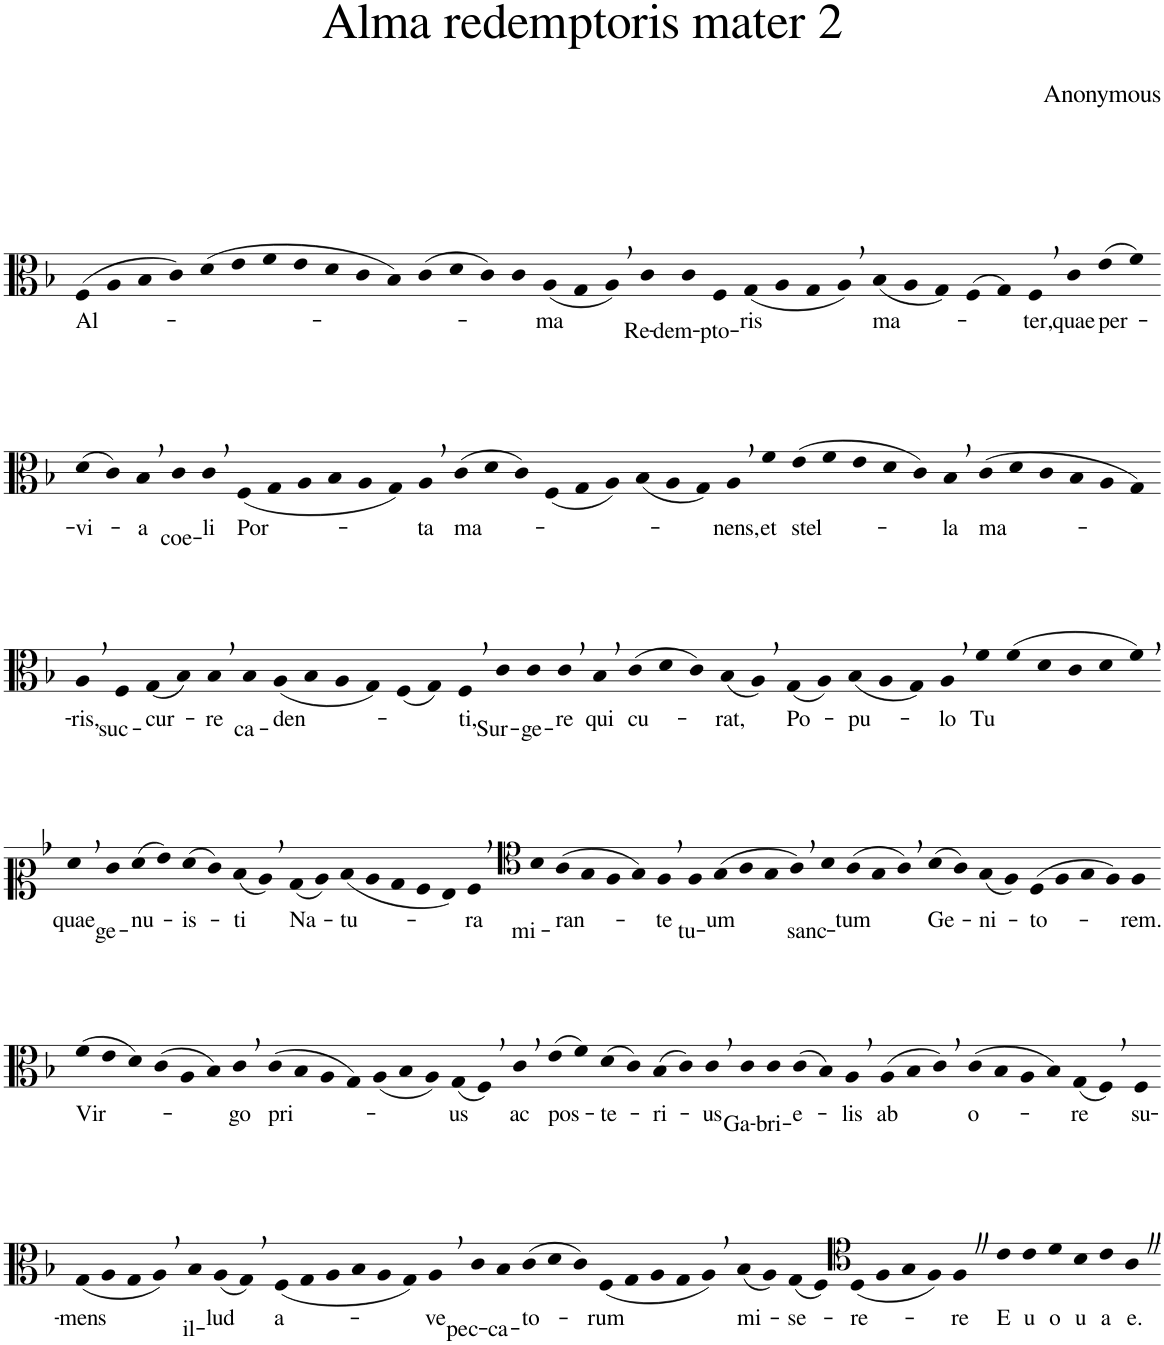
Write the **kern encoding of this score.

**kern	**text
*part1	*part1
*staff1	*staff1
*I"Piano	*
*I'Pno.	*
*clefC3	*
*k[b-]	*
*M36/4	*
=1	=1
!	!LO:LY:b
(4F	Al-
4A	.
4B-	.
4c)	.
(4d	.
4e	.
4f	.
4e	.
4d	.
4c	.
4B-)	.
(4c	.
4d	.
4c)	.
4c	.
!	!LO:LY:b
(4A	-ma
4G	.
4A,)	.
!	!LO:LY:b
4c	Re-
!	!LO:LY:b
4c	-dem-
!	!LO:LY:b
4F	-pto-
!	!LO:LY:b
(4G	-ris
4A	.
4G	.
4A,)	.
!	!LO:LY:b
(4B-	ma-
4A	.
4G)	.
(4F	.
4G)	.
!	!LO:LY:b
4F,	-ter,
!	!LO:LY:b
4c	quae
!	!LO:LY:b
(4e	per-
4f)	.
!!LO:LB:g=z
=2-	=2-
!	!LO:LY:b
(4d	vi-
4c)	.
!	!LO:LY:b
4B-,	-a
!	!LO:LY:b
4c	coe-
!	!LO:LY:b
4c,	-li
!	!LO:LY:b
(4F	Por-
4G	.
4A	.
4B-	.
4A	.
4G)	.
!	!LO:LY:b
4A,	-ta
!	!LO:LY:b
(4c	ma-
4d	.
4c)	.
(4F	.
4G	.
4A)	.
(4B-	.
4A	.
4G)	.
!	!LO:LY:b
4A,	-nens,
!	!LO:LY:b
4f	et
!	!LO:LY:b
(4e	stel-
4f	.
4e	.
4d	.
4c)	.
!	!LO:LY:b
4B-,	-la
!	!LO:LY:b
(4c	ma-
4d	.
4c	.
4B-	.
4A	.
4G)	.
!!LO:LB:g=z
=3-	=3-
!	!LO:LY:b
4A,	-ris,
!	!LO:LY:b
4F	suc-
!	!LO:LY:b
(4G	-cur-
4B-)	.
!	!LO:LY:b
4B-,	-re
!	!LO:LY:b
4B-	ca-
!	!LO:LY:b
(4A	-den-
4B-	.
4A	.
4G)	.
(4F	.
4G)	.
!	!LO:LY:b
4F,	-ti,
!	!LO:LY:b
4c	Sur-
!	!LO:LY:b
4c	-ge-
!	!LO:LY:b
4c,	-re
!	!LO:LY:b
4B-,	qui
!	!LO:LY:b
(4c	cu-
4d	.
4c)	.
!	!LO:LY:b
(4B-	-rat,
4A,)	.
!	!LO:LY:b
(4G	Po-
4A)	.
!	!LO:LY:b
(4B-	-pu-
4A	.
4G)	.
!	!LO:LY:b
4A,	-lo
!	!LO:LY:b
4f	Tu
(4f	.
4d	.
4c	.
4d	.
4f,)	.
!!LO:LB:g=z
=4-	=4-
*clefC2	*
!	!LO:LY:b
4f,	quae
!	!LO:LY:b
4e	ge-
!	!LO:LY:b
(4f	-nu-
4g)	.
!	!LO:LY:b
(4f	-is-
4e)	.
!	!LO:LY:b
(4d	-ti
4c,)	.
!	!LO:LY:b
(4B-	Na-
4c)	.
!	!LO:LY:b
(4d	-tu-
4c	.
4B-	.
4A	.
4G)	.
!	!LO:LY:b
4A,	-ra
*clefC4	*
!	!LO:LY:b
4B-	mi-
!	!LO:LY:b
(4A	-ran-
4G	.
4F	.
4G)	.
!	!LO:LY:b
4F,	-te
!	!LO:LY:b
4F	tu-
!	!LO:LY:b
(4G	-um
4A	.
4G	.
4A,)	.
!	!LO:LY:b
4B-	sanc-
!	!LO:LY:b
(4A	-tum
4G	.
4A,)	.
!	!LO:LY:b
(4B-	Ge-
4A)	.
!	!LO:LY:b
(4G	-ni-
4F)	.
!	!LO:LY:b
(4D	-to-
4F	.
4G	.
4F)	.
!	!LO:LY:b
4F	-rem.
!!LO:LB:g=z
=5-	=5-
*clefC3	*
!	!LO:LY:b
(4f	Vir-
4e	.
4d)	.
(4c	.
4A	.
4B-)	.
!	!LO:LY:b
4c,	-go
!	!LO:LY:b
(4c	pri-
4B-	.
4A	.
4G)	.
(4A	.
4B-	.
4A)	.
!	!LO:LY:b
(4G	-us
4F,)	.
!	!LO:LY:b
4c,	ac
!	!LO:LY:b
(4e	pos-
4f)	.
!	!LO:LY:b
(4d	-te-
4c)	.
!	!LO:LY:b
(4B-	-ri-
4c)	.
!	!LO:LY:b
4c,	-us
!	!LO:LY:b
4c	Ga-
!	!LO:LY:b
4c	-bri-
!	!LO:LY:b
(4c	-e-
4B-)	.
!	!LO:LY:b
4A,	-lis
!	!LO:LY:b
(4A	ab
4B-	.
4c,)	.
!	!LO:LY:b
(4c	o-
4B-	.
4A	.
4B-)	.
!	!LO:LY:b
(4G	-re
4F,)	.
!	!LO:LY:b
4F	su-
!!LO:LB:g=z
=6-	=6-
!	!LO:LY:b
(4G	-mens
4A	.
4G	.
4A,)	.
!	!LO:LY:b
4B-	il-
!	!LO:LY:b
(4A	-lud
4G,)	.
!	!LO:LY:b
(4F	a-
4G	.
4A	.
4B-	.
4A	.
4G)	.
!	!LO:LY:b
4A,	-ve
!	!LO:LY:b
4c	pec-
!	!LO:LY:b
4B-	-ca-
!	!LO:LY:b
(4c	-to-
4d	.
4c)	.
!	!LO:LY:b
(4F	-rum
4G	.
4A	.
4G	.
4A,)	.
!	!LO:LY:b
(4B-	mi-
4A)	.
!	!LO:LY:b
(4G	-se-
4F)	.
*clefC4	*
!	!LO:LY:b
(4D	-re-
4F	.
4G	.
4F)	.
!	!LO:LY:b
4FZ	-re
!	!LO:LY:b
4c	E
!	!LO:LY:b
4c	u
!	!LO:LY:b
4d	o
!	!LO:LY:b
4B-	u
!	!LO:LY:b
4c	a
!	!LO:LY:b
4AZ	e.
=-	=-
*-	*-
